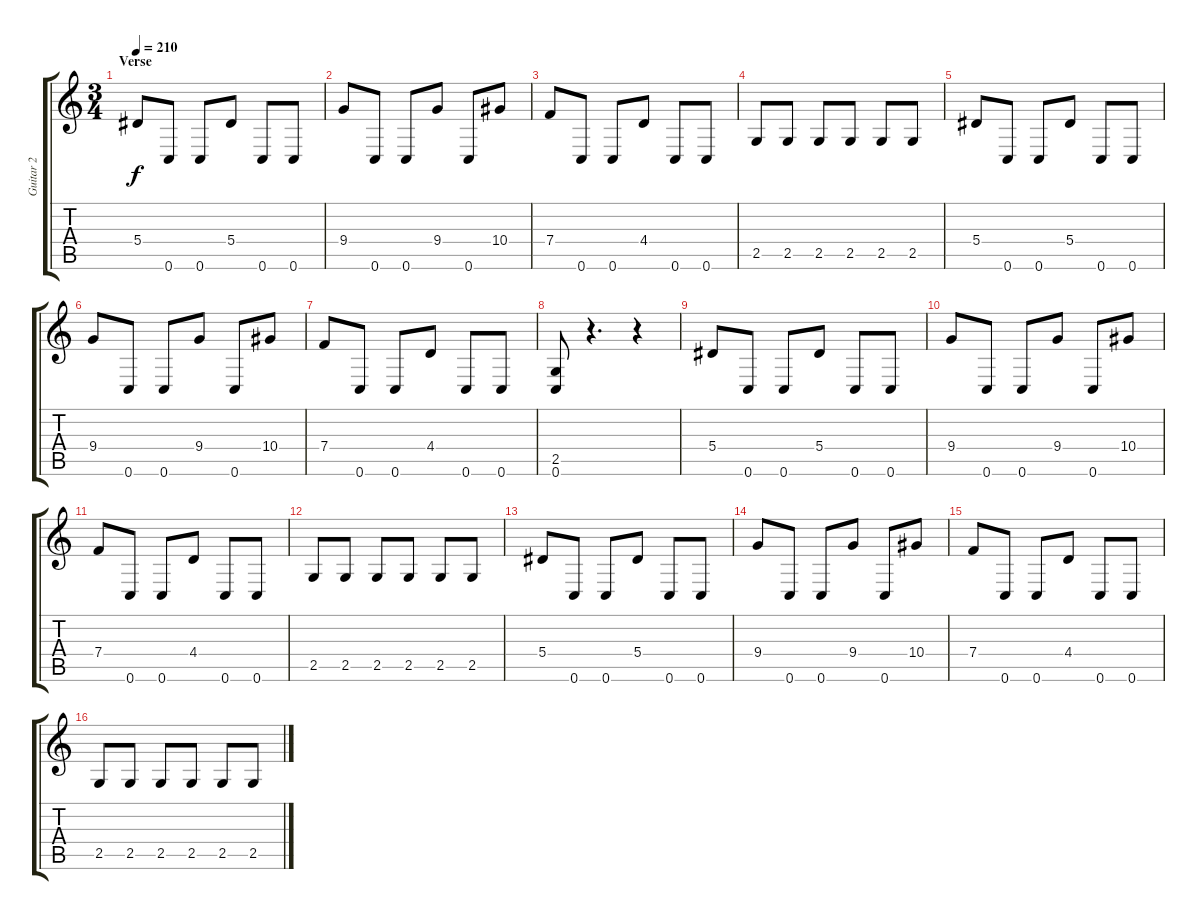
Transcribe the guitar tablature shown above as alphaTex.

\track ("Guitar 2" "Guitar 2") {instrument distortionguitar}
\staff {score tabs}
\tuning (C4 G3 Eb3 Bb2 F2 C2) {hide}
\ts (3 4)
\section ("" "Verse")
\tempo 210
\clef g2
\ks c
5.4.8{dy f} 0.6.8 0.6.8 5.4.8 0.6.8 0.6.8 |
9.4.8 0.6.8 0.6.8 9.4.8 0.6.8 10.4.8 |
7.4.8 0.6.8 0.6.8 4.4.8 0.6.8 0.6.8 |
2.5.8 2.5.8 2.5.8 2.5.8 2.5.8 2.5.8 |
5.4.8 0.6.8 0.6.8 5.4.8 0.6.8 0.6.8 |
9.4.8 0.6.8 0.6.8 9.4.8 0.6.8 10.4.8 |
7.4.8 0.6.8 0.6.8 4.4.8 0.6.8 0.6.8 |
(2.5 0.6).8 r.4{d} r.4 |
5.4.8 0.6.8 0.6.8 5.4.8 0.6.8 0.6.8 |
9.4.8 0.6.8 0.6.8 9.4.8 0.6.8 10.4.8 |
7.4.8 0.6.8 0.6.8 4.4.8 0.6.8 0.6.8 |
2.5.8 2.5.8 2.5.8 2.5.8 2.5.8 2.5.8 |
5.4.8 0.6.8 0.6.8 5.4.8 0.6.8 0.6.8 |
9.4.8 0.6.8 0.6.8 9.4.8 0.6.8 10.4.8 |
7.4.8 0.6.8 0.6.8 4.4.8 0.6.8 0.6.8 |
2.5.8 2.5.8 2.5.8 2.5.8 2.5.8 2.5.8
